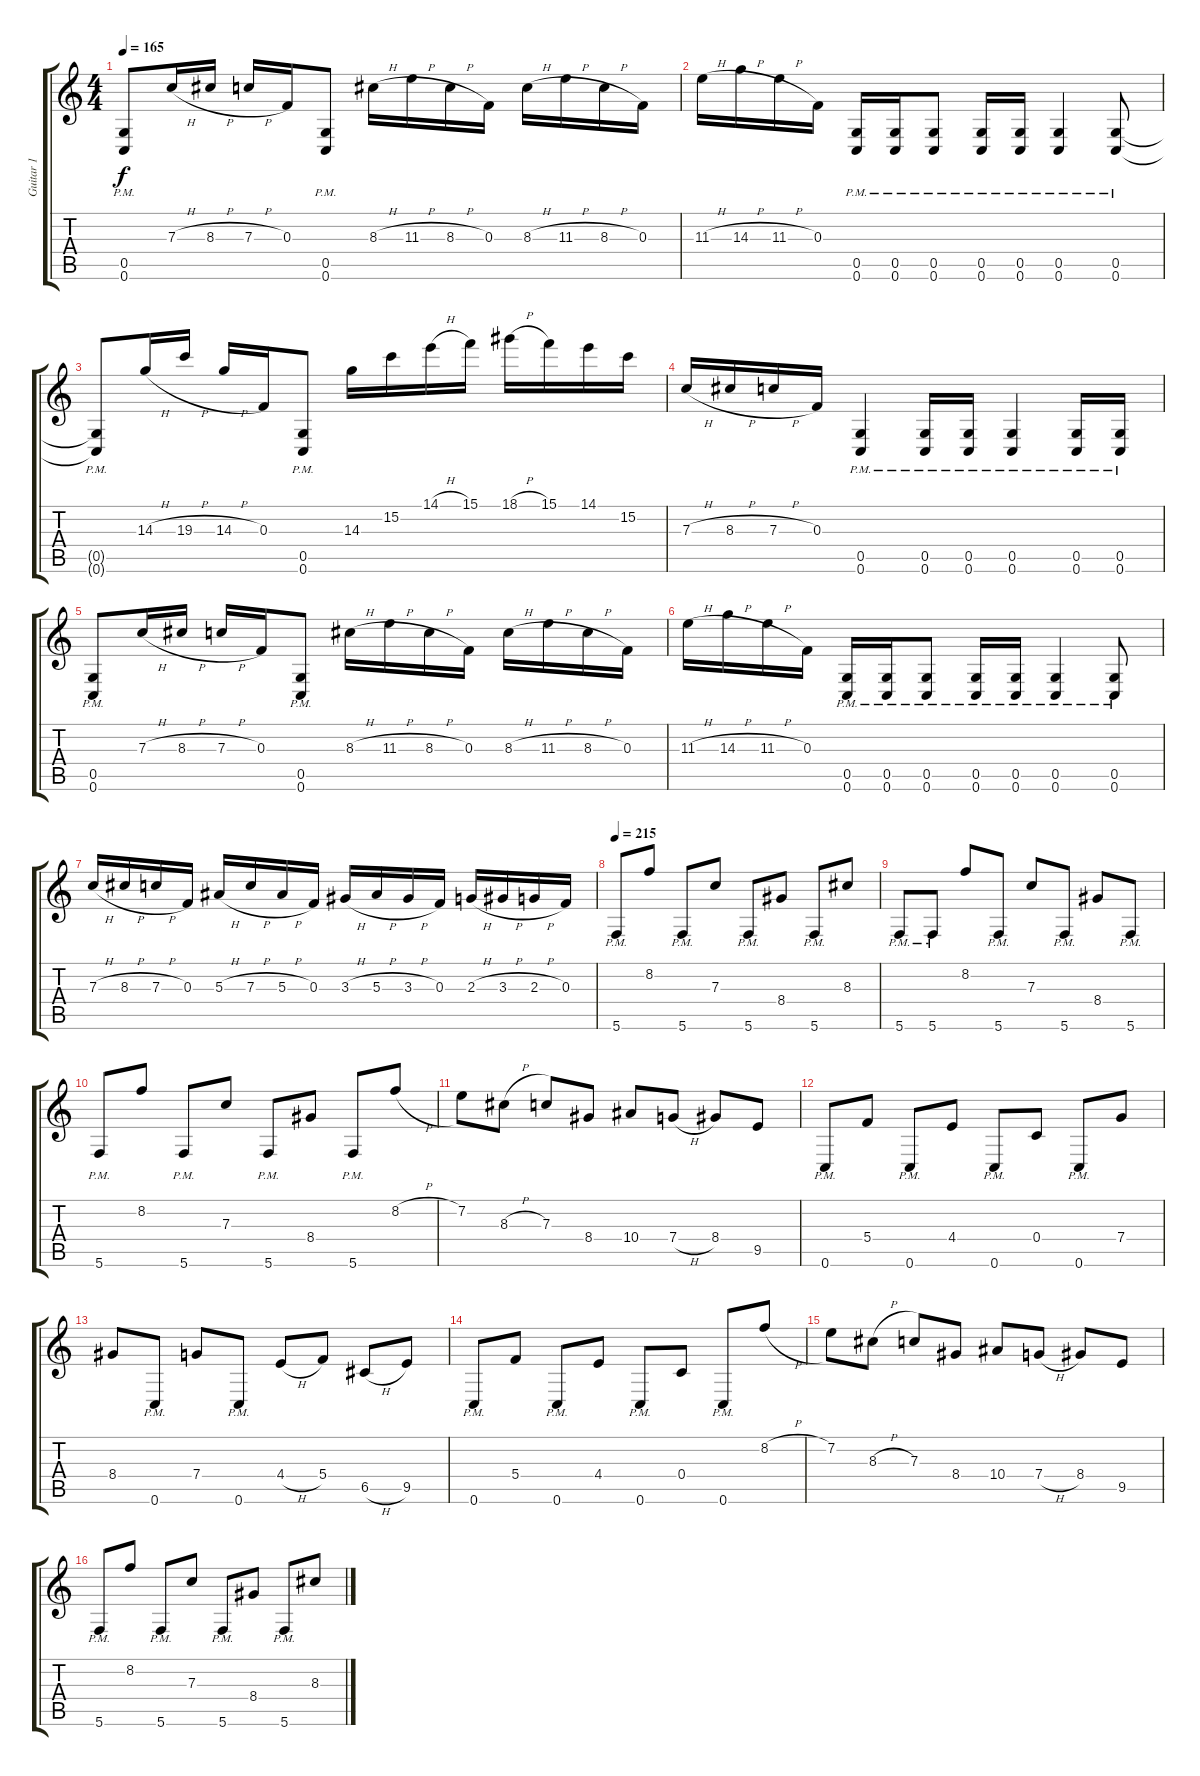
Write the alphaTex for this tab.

\track ("Guitar 1" "Guitar 1") {instrument distortionguitar}
\staff {score tabs}
\tuning (D4 A3 F3 C3 G2 C2) {hide}
\ts (4 4)
\tempo 165
\clef g2
\ks c
(0.5{pm} 0.6{pm}).8{dy f} 7.3{h}.16 8.3{h}.16 7.3{h}.16 0.3.16 (0.5{pm} 0.6{pm}).8 8.3{h}.16 11.3{h}.16 8.3{h}.16 0.3.16 8.3{h}.16 11.3{h}.16 8.3{h}.16 0.3.16 |
11.3{h}.16 14.3{h}.16 11.3{h}.16 0.3.16 (0.5{pm} 0.6{pm}).16 (0.5{pm} 0.6{pm}).16 (0.5{pm} 0.6{pm}).8 (0.5{pm} 0.6{pm}).16 (0.5{pm} 0.6{pm}).16 (0.5{pm} 0.6{pm}).4 (0.5{pm} 0.6{pm}).8 |
(0.5{pm t} 0.6{pm t}).8 14.3{h}.16 19.3{h}.16 14.3{h}.16 0.3.16 (0.5{pm} 0.6{pm}).8 14.3.16 15.2.16 14.1{h}.16 15.1.16 18.1{h}.16 15.1.16 14.1.16 15.2.16 |
7.3{h}.16 8.3{h}.16 7.3{h}.16 0.3.16 (0.5{pm} 0.6{pm}).4 (0.5{pm} 0.6{pm}).16 (0.5{pm} 0.6{pm}).16 (0.5{pm} 0.6{pm}).4 (0.5{pm} 0.6{pm}).16 (0.5{pm} 0.6{pm}).16 |
(0.5{pm} 0.6{pm}).8 7.3{h}.16 8.3{h}.16 7.3{h}.16 0.3.16 (0.5{pm} 0.6{pm}).8 8.3{h}.16 11.3{h}.16 8.3{h}.16 0.3.16 8.3{h}.16 11.3{h}.16 8.3{h}.16 0.3.16 |
11.3{h}.16 14.3{h}.16 11.3{h}.16 0.3.16 (0.5{pm} 0.6{pm}).16 (0.5{pm} 0.6{pm}).16 (0.5{pm} 0.6{pm}).8 (0.5{pm} 0.6{pm}).16 (0.5{pm} 0.6{pm}).16 (0.5{pm} 0.6{pm}).4 (0.5{pm} 0.6{pm}).8 |
7.3{h}.16 8.3{h}.16 7.3{h}.16 0.3.16 5.3{h}.16 7.3{h}.16 5.3{h}.16 0.3.16 3.3{h}.16 5.3{h}.16 3.3{h}.16 0.3.16 2.3{h}.16 3.3{h}.16 2.3{h}.16 0.3.16 |
\tempo 215
5.6{pm}.8 8.2.8 5.6{pm}.8 7.3.8 5.6{pm}.8 8.4.8 5.6{pm}.8 8.3.8 |
5.6{pm}.8 5.6{pm}.8 8.2.8 5.6{pm}.8 7.3.8 5.6{pm}.8 8.4.8 5.6{pm}.8 |
5.6{pm}.8 8.2.8 5.6{pm}.8 7.3.8 5.6{pm}.8 8.4.8 5.6{pm}.8 8.2{h}.8 |
7.2.8 8.3{h}.8 7.3.8 8.4.8 10.4.8 7.4{h}.8 8.4.8 9.5.8 |
0.6{pm}.8 5.4.8 0.6{pm}.8 4.4.8 0.6{pm}.8 0.4.8 0.6{pm}.8 7.4.8 |
8.4.8 0.6{pm}.8 7.4.8 0.6{pm}.8 4.4{h}.8 5.4.8 6.5{h}.8 9.5.8 |
0.6{pm}.8 5.4.8 0.6{pm}.8 4.4.8 0.6{pm}.8 0.4.8 0.6{pm}.8 8.2{h}.8 |
7.2.8 8.3{h}.8 7.3.8 8.4.8 10.4.8 7.4{h}.8 8.4.8 9.5.8 |
5.6{pm}.8 8.2.8 5.6{pm}.8 7.3.8 5.6{pm}.8 8.4.8 5.6{pm}.8 8.3.8
